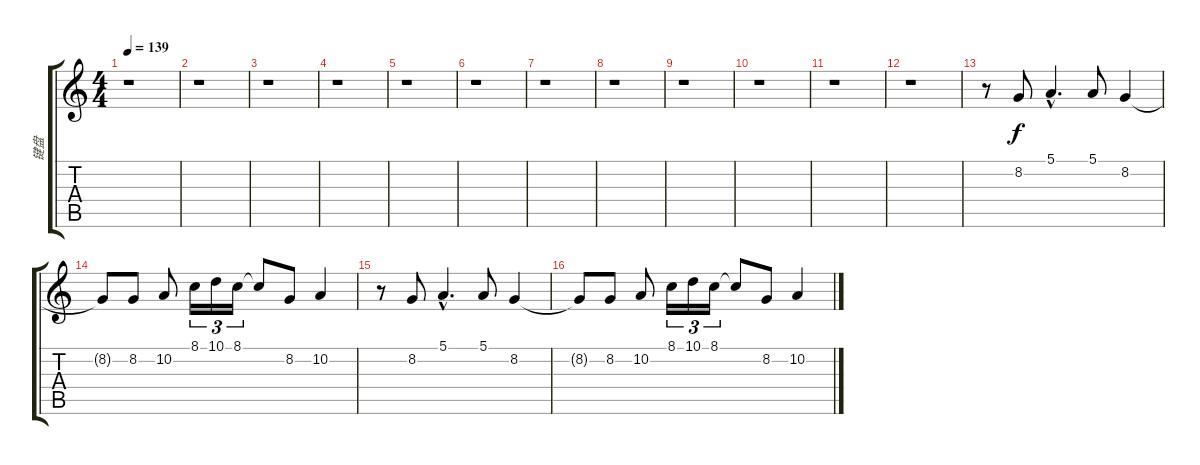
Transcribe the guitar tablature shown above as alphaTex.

\track ("键盘" "键盘") {instrument synthstrings1}
\staff {score tabs}
\tuning (E4 B3 G3 D3 A2 E2) {hide}
\ts (4 4)
\tempo 139
\clef g2
\ks c
r.1{dy f} |
r.1 |
r.1 |
r.1 |
r.1 |
r.1 |
r.1 |
r.1 |
r.1 |
r.1 |
r.1 |
r.1 |
r.8 8.2.8 5.1{hac}.4{d} 5.1.8 8.2.4 |
8.2{t}.8 8.2.8 10.2.8 8.1.16{tu (3 2)} 10.1.16{tu (3 2)} 8.1.16{tu (3 2)} 8.1{t}.8 8.2.8 10.2.4 |
r.8 8.2.8 5.1{hac}.4{d} 5.1.8 8.2.4 |
8.2{t}.8 8.2.8 10.2.8 8.1.16{tu (3 2)} 10.1.16{tu (3 2)} 8.1.16{tu (3 2)} 8.1{t}.8 8.2.8 10.2.4
